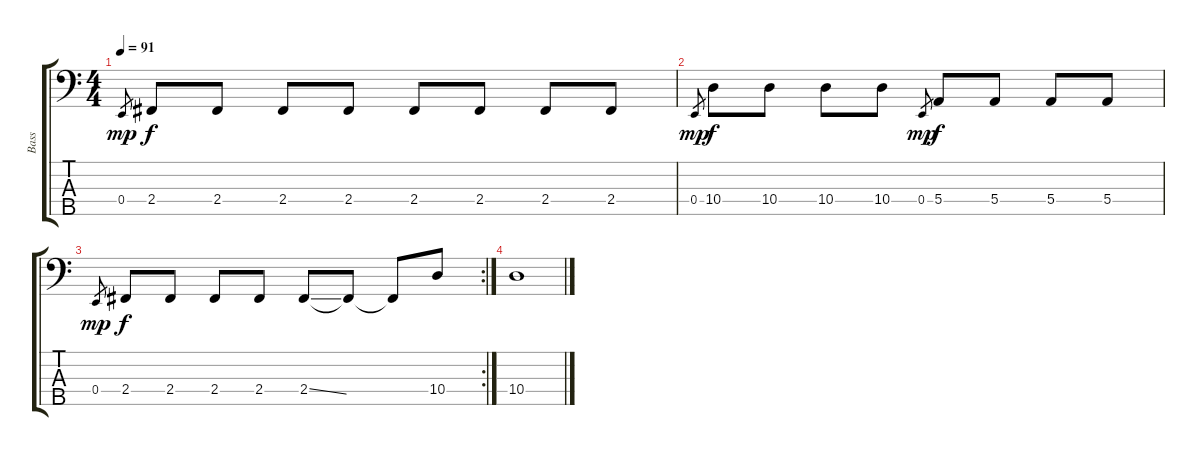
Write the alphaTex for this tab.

\track ("Bass" "Bass") {instrument electricbassfinger}
\staff {score tabs}
\tuning (G2 D2 A1 E1 B0) {hide}
\ts (4 4)
\tempo 91
\clef f4
\ks c
0.4.8{gr dy mp} 2.4.8{dy f} 2.4.8 2.4.8 2.4.8 2.4.8 2.4.8 2.4.8 2.4.8 |
0.4.8{gr dy mp} 10.4.8{dy f} 10.4.8 10.4.8 10.4.8 0.4.8{gr dy mp} 5.4.8{dy f} 5.4.8 5.4.8 5.4.8 |
\rc 2
0.4.8{gr dy mp} 2.4.8{dy f} 2.4.8 2.4.8 2.4.8 2.4{ss}.8 2.4{t}.8 2.4{t}.8 10.4.8 |
10.4.1
